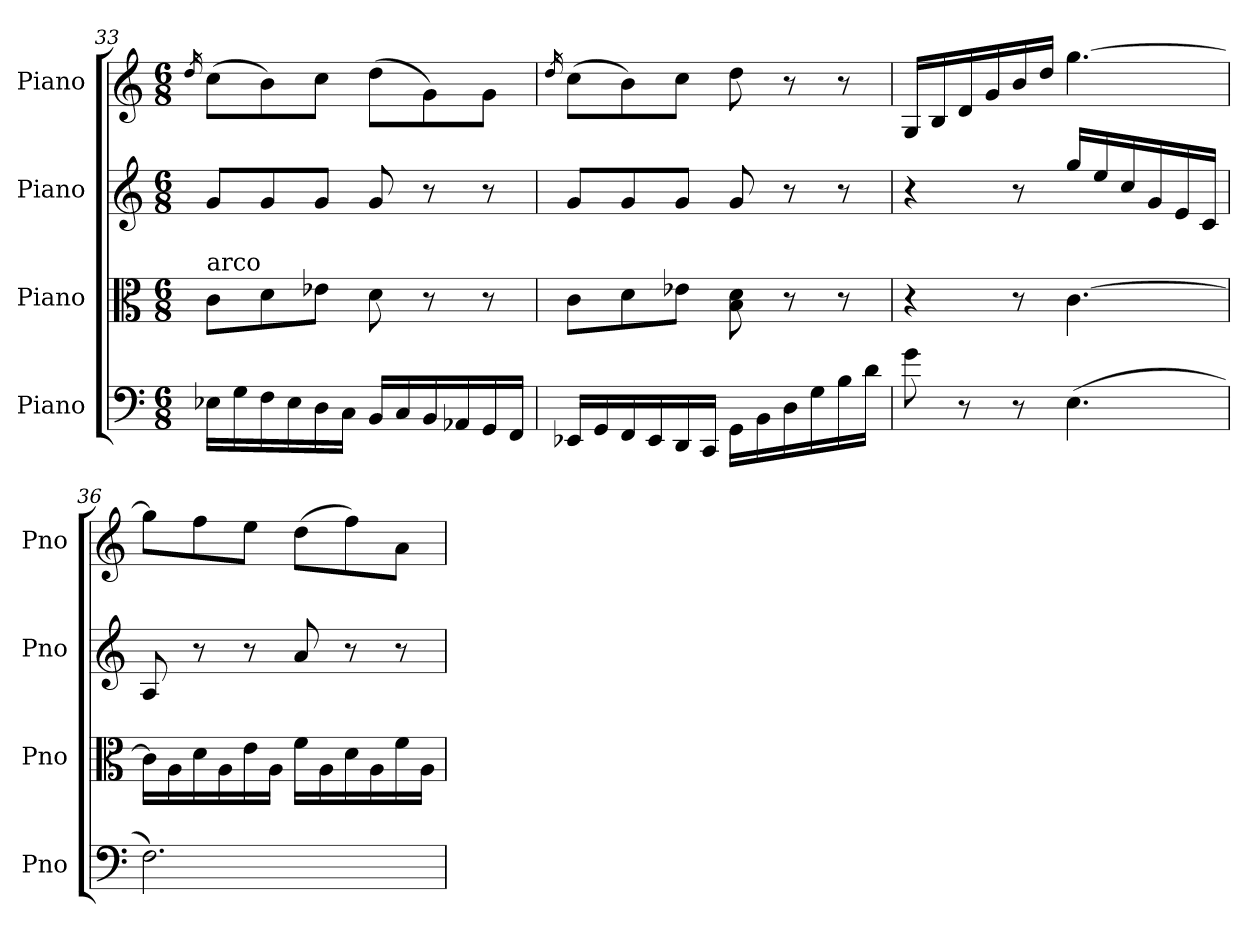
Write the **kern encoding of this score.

**kern	**kern	**kern	**kern
*part4	*part3	*part2	*part1
*staff4	*staff3	*staff2	*staff1
*I"Piano	*I"Piano	*I"Piano	*I"Piano
*I'Pno	*I'Pno	*I'Pno	*I'Pno
*clefF4	*clefC3	*clefG2	*clefG2
*k[]	*k[]	*k[]	*k[]
*M6/8	*M6/8	*M6/8	*M6/8
=33	=33	=33	=33
.	.	.	16qdd/
!	!LO:TX:a:t=arco	!	!
16E-X\LL	8c\L	8g/L	(8cc\L
16G\	.	.	.
16F\	8d\	8g/	8b\)
16E-\	.	.	.
16D\	8e-X\J	8g/J	8cc\J
16C\JJ	.	.	.
16BB/LL	8d\	8g/	(8dd\L
16C/	.	.	.
16BB/	8r	8r	8g\)
16AA-X/	.	.	.
16GG/	8r	8r	8g\J
16FF/JJ	.	.	.
=34	=34	=34	=34
.	.	.	16qdd/
16EE-X/LL	8c\L	8g/L	(8cc\L
16GG/	.	.	.
16FF/	8d\	8g/	8b\)
16EE-/	.	.	.
16DD/	8e-X\J	8g/J	8cc\J
16CC/JJ	.	.	.
16GG\LL	8B\ 8d\	8g/	8dd\
16BB\	.	.	.
16D\	8r	8r	8r
16G\	.	.	.
16B\	8r	8r	8r
16d\JJ	.	.	.
!!LO:LB:g=z
=35	=35	=35	=35
8g\	4r	4r	16G/LL
.	.	.	16B/
8r	.	.	16d/
.	.	.	16g/
8r	8r	8r	16b/
.	.	.	16dd/JJ
(4.E\	[4.c\	16gg/LL	[4.gg\
.	.	16ee/	.
.	.	16cc/	.
.	.	16g/	.
.	.	16e/	.
.	.	16c/JJ	.
=36	=36	=36	=36
2.F\)	16c\LL]	8A/	8gg\L]
.	16A\	.	.
.	16d\	8r	8ff\
.	16A\	.	.
.	16e\	8r	8ee\J
.	16A\JJ	.	.
.	16f\LL	8a/	(8dd\L
.	16A\	.	.
.	16d\	8r	8ff\)
.	16A\	.	.
.	16f\	8r	8a\J
.	16A\JJ	.	.
=	=	=	=
*-	*-	*-	*-
